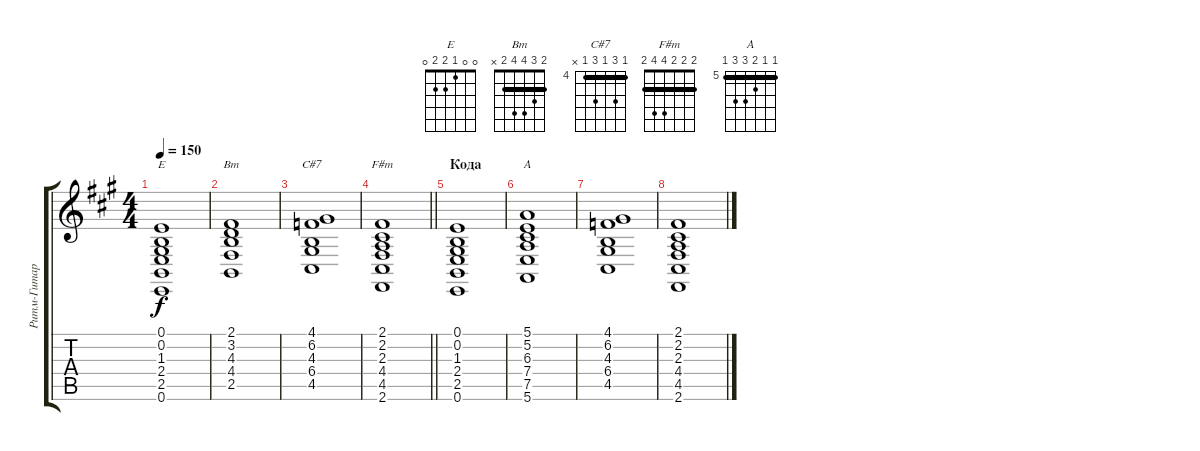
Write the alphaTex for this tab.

\track ("Ритм-Гитара (Бой)" "Ритм-Гитар") {instrument orchestralharp}
\staff {score tabs}
\tuning (E4 B3 G3 D3 A2 E2) {hide}
\chord ("E" 0 0 1 2 2 0)
\chord ("Bm" 2 3 4 4 2 x) {barre 2}
\chord ("C#7" 4 6 4 6 4 x) {firstfret 4 barre 4}
\chord ("F#m" 2 2 2 4 4 2) {barre 2}
\chord ("A" 5 5 6 7 7 5) {firstfret 5 barre 5}
\ts (4 4)
\tempo 150
\clef g2
\ks f#minor
(0.1 0.2 1.3 2.4 2.5 0.6).1{ch "E" dy f} |
(2.1 3.2 4.3 4.4 2.5).1{ch "Bm"} |
(4.1 6.2 4.3 6.4 4.5).1{ch "C#7"} |
\barLineRight lightlight
(2.1 2.2 2.3 4.4 4.5 2.6).1{ch "F#m"} |
\section ("" "Кода")
(0.1 0.2 1.3 2.4 2.5 0.6).1 |
(5.1 5.2 6.3 7.4 7.5 5.6).1{ch "A"} |
(4.1 6.2 4.3 6.4 4.5).1 |
(2.1 2.2 2.3 4.4 4.5 2.6).1
